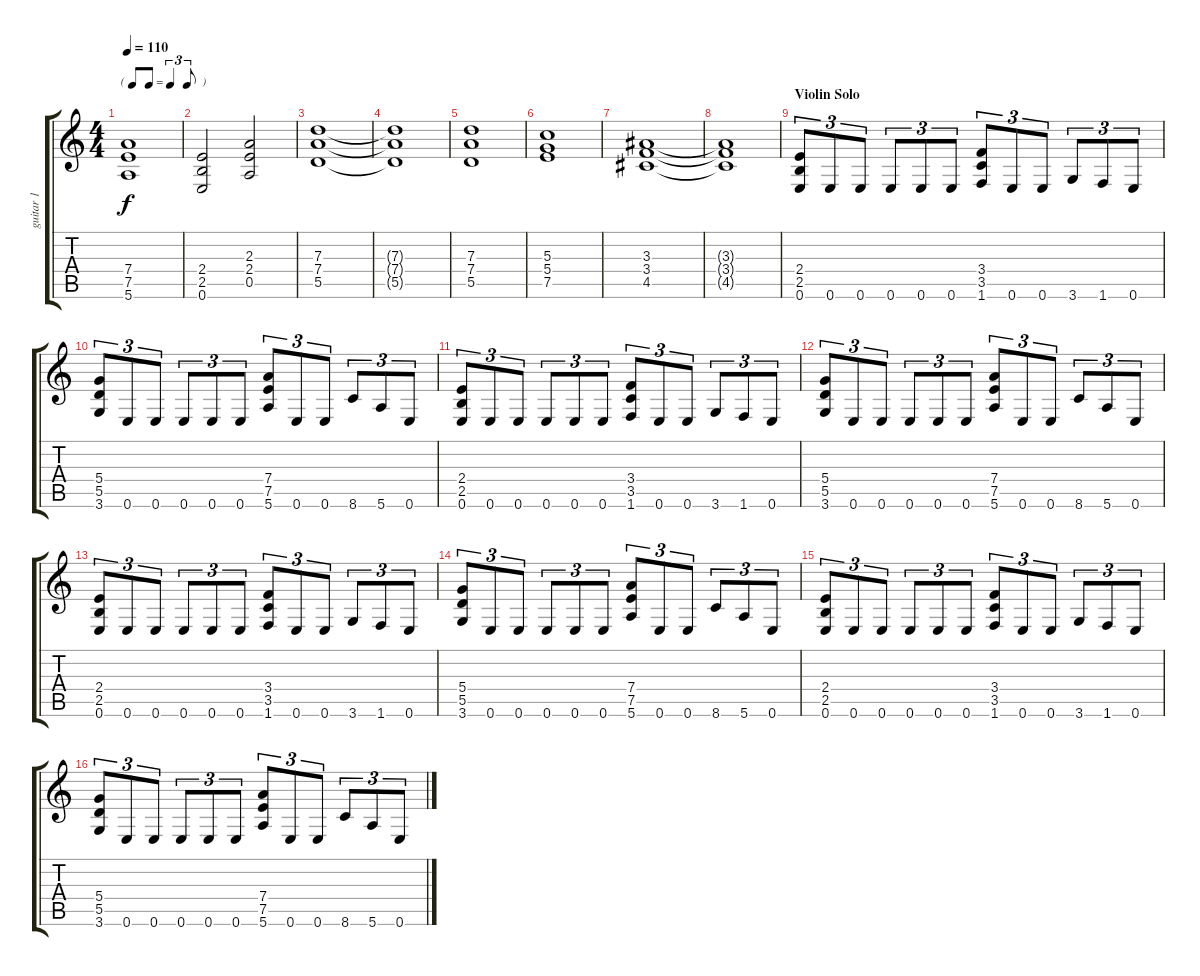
\track ("guitar 1" "guitar 1") {instrument overdrivenguitar}
\staff {score tabs}
\tuning (E4 B3 G3 D3 A2 E2) {hide}
\ts (4 4)
\tf triplet8th
\tempo 110
\clef g2
\ks c
(7.4 7.5 5.6).1{dy f} |
(2.4 2.5 0.6).2 (2.3 2.4 0.5).2 |
(7.3 7.4 5.5).1 |
(7.3{t} 7.4{t} 5.5{t}).1 |
(7.3 7.4 5.5).1 |
(5.3 5.4 7.5).1 |
(3.3 3.4 4.5).1 |
(3.3{t} 3.4{t} 4.5{t}).1 |
\section ("" "Violin Solo")
(2.4 2.5 0.6).8{tu (3 2)} 0.6.8{tu (3 2)} 0.6.8{tu (3 2)} 0.6.8{tu (3 2)} 0.6.8{tu (3 2)} 0.6.8{tu (3 2)} (3.4 3.5 1.6).8{tu (3 2)} 0.6.8{tu (3 2)} 0.6.8{tu (3 2)} 3.6.8{tu (3 2)} 1.6.8{tu (3 2)} 0.6.8{tu (3 2)} |
(5.4 5.5 3.6).8{tu (3 2)} 0.6.8{tu (3 2)} 0.6.8{tu (3 2)} 0.6.8{tu (3 2)} 0.6.8{tu (3 2)} 0.6.8{tu (3 2)} (7.4 7.5 5.6).8{tu (3 2)} 0.6.8{tu (3 2)} 0.6.8{tu (3 2)} 8.6.8{tu (3 2)} 5.6.8{tu (3 2)} 0.6.8{tu (3 2)} |
(2.4 2.5 0.6).8{tu (3 2)} 0.6.8{tu (3 2)} 0.6.8{tu (3 2)} 0.6.8{tu (3 2)} 0.6.8{tu (3 2)} 0.6.8{tu (3 2)} (3.4 3.5 1.6).8{tu (3 2)} 0.6.8{tu (3 2)} 0.6.8{tu (3 2)} 3.6.8{tu (3 2)} 1.6.8{tu (3 2)} 0.6.8{tu (3 2)} |
(5.4 5.5 3.6).8{tu (3 2)} 0.6.8{tu (3 2)} 0.6.8{tu (3 2)} 0.6.8{tu (3 2)} 0.6.8{tu (3 2)} 0.6.8{tu (3 2)} (7.4 7.5 5.6).8{tu (3 2)} 0.6.8{tu (3 2)} 0.6.8{tu (3 2)} 8.6.8{tu (3 2)} 5.6.8{tu (3 2)} 0.6.8{tu (3 2)} |
(2.4 2.5 0.6).8{tu (3 2)} 0.6.8{tu (3 2)} 0.6.8{tu (3 2)} 0.6.8{tu (3 2)} 0.6.8{tu (3 2)} 0.6.8{tu (3 2)} (3.4 3.5 1.6).8{tu (3 2)} 0.6.8{tu (3 2)} 0.6.8{tu (3 2)} 3.6.8{tu (3 2)} 1.6.8{tu (3 2)} 0.6.8{tu (3 2)} |
(5.4 5.5 3.6).8{tu (3 2)} 0.6.8{tu (3 2)} 0.6.8{tu (3 2)} 0.6.8{tu (3 2)} 0.6.8{tu (3 2)} 0.6.8{tu (3 2)} (7.4 7.5 5.6).8{tu (3 2)} 0.6.8{tu (3 2)} 0.6.8{tu (3 2)} 8.6.8{tu (3 2)} 5.6.8{tu (3 2)} 0.6.8{tu (3 2)} |
(2.4 2.5 0.6).8{tu (3 2)} 0.6.8{tu (3 2)} 0.6.8{tu (3 2)} 0.6.8{tu (3 2)} 0.6.8{tu (3 2)} 0.6.8{tu (3 2)} (3.4 3.5 1.6).8{tu (3 2)} 0.6.8{tu (3 2)} 0.6.8{tu (3 2)} 3.6.8{tu (3 2)} 1.6.8{tu (3 2)} 0.6.8{tu (3 2)} |
(5.4 5.5 3.6).8{tu (3 2)} 0.6.8{tu (3 2)} 0.6.8{tu (3 2)} 0.6.8{tu (3 2)} 0.6.8{tu (3 2)} 0.6.8{tu (3 2)} (7.4 7.5 5.6).8{tu (3 2)} 0.6.8{tu (3 2)} 0.6.8{tu (3 2)} 8.6.8{tu (3 2)} 5.6.8{tu (3 2)} 0.6.8{tu (3 2)}
